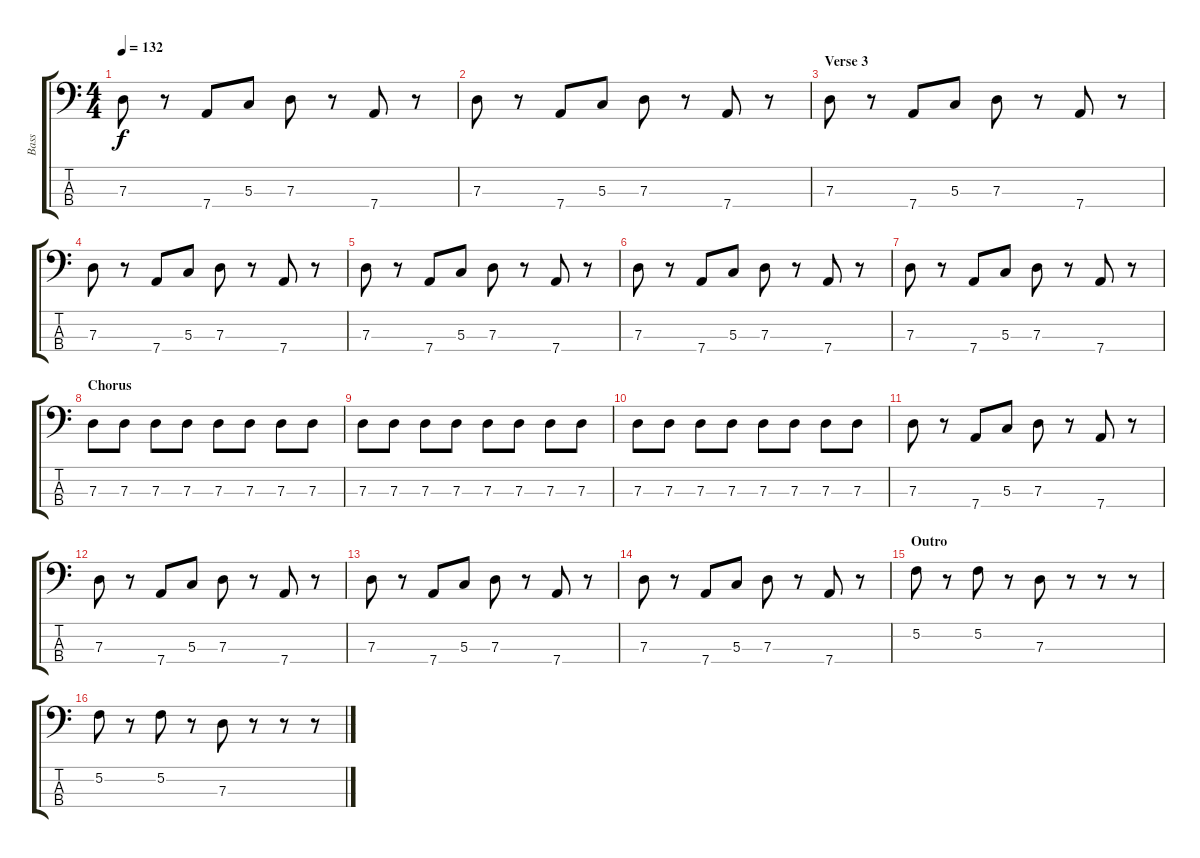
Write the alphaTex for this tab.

\track ("Bass" "Bass") {instrument electricbasspick}
\staff {score tabs}
\tuning (F2 C2 G1 D1) {hide}
\ts (4 4)
\tempo 132
\clef f4
\ks c
7.3.8{dy f} r.8 7.4.8 5.3.8 7.3.8 r.8 7.4.8 r.8 |
7.3.8 r.8 7.4.8 5.3.8 7.3.8 r.8 7.4.8 r.8 |
\section ("" "Verse 3")
7.3.8 r.8 7.4.8 5.3.8 7.3.8 r.8 7.4.8 r.8 |
7.3.8 r.8 7.4.8 5.3.8 7.3.8 r.8 7.4.8 r.8 |
7.3.8 r.8 7.4.8 5.3.8 7.3.8 r.8 7.4.8 r.8 |
7.3.8 r.8 7.4.8 5.3.8 7.3.8 r.8 7.4.8 r.8 |
7.3.8 r.8 7.4.8 5.3.8 7.3.8 r.8 7.4.8 r.8 |
\section ("" "Chorus")
7.3.8 7.3.8 7.3.8 7.3.8 7.3.8 7.3.8 7.3.8 7.3.8 |
7.3.8 7.3.8 7.3.8 7.3.8 7.3.8 7.3.8 7.3.8 7.3.8 |
7.3.8 7.3.8 7.3.8 7.3.8 7.3.8 7.3.8 7.3.8 7.3.8 |
7.3.8 r.8 7.4.8 5.3.8 7.3.8 r.8 7.4.8 r.8 |
7.3.8 r.8 7.4.8 5.3.8 7.3.8 r.8 7.4.8 r.8 |
7.3.8 r.8 7.4.8 5.3.8 7.3.8 r.8 7.4.8 r.8 |
7.3.8 r.8 7.4.8 5.3.8 7.3.8 r.8 7.4.8 r.8 |
\section ("" "Outro")
5.2.8 r.8 5.2.8 r.8 7.3.8 r.8 r.8 r.8 |
5.2.8 r.8 5.2.8 r.8 7.3.8 r.8 r.8 r.8
